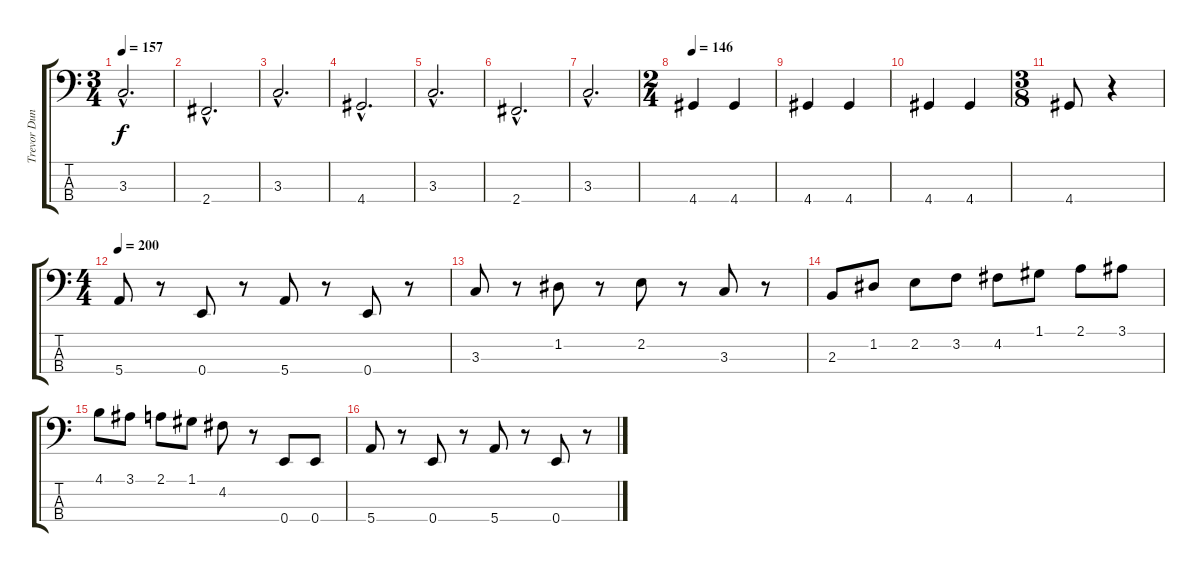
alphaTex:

\track ("Trevor Dunn - Bass" "Trevor Dun") {instrument electricbassfinger}
\staff {score tabs}
\tuning (G2 D2 A1 E1) {hide}
\ts (3 4)
\tempo 157
\clef f4
\ks c
3.3{hac}.2{d dy f} |
2.4{hac}.2{d} |
3.3{hac}.2{d} |
4.4{hac}.2{d} |
3.3{hac}.2{d} |
2.4{hac}.2{d} |
3.3{hac}.2{d} |
\ts (2 4)
\tempo 146
4.4.4 4.4.4 |
4.4.4 4.4.4 |
4.4.4 4.4.4 |
\ts (3 8)
4.4.8 r.4 |
\ts (4 4)
\tempo 200
5.4.8 r.8 0.4.8 r.8 5.4.8 r.8 0.4.8 r.8 |
3.3.8 r.8 1.2.8 r.8 2.2.8 r.8 3.3.8 r.8 |
2.3.8 1.2.8 2.2.8 3.2.8 4.2.8 1.1.8 2.1.8 3.1.8 |
4.1.8 3.1.8 2.1.8 1.1.8 4.2.8 r.8 0.4.8 0.4.8 |
5.4.8 r.8 0.4.8 r.8 5.4.8 r.8 0.4.8 r.8
